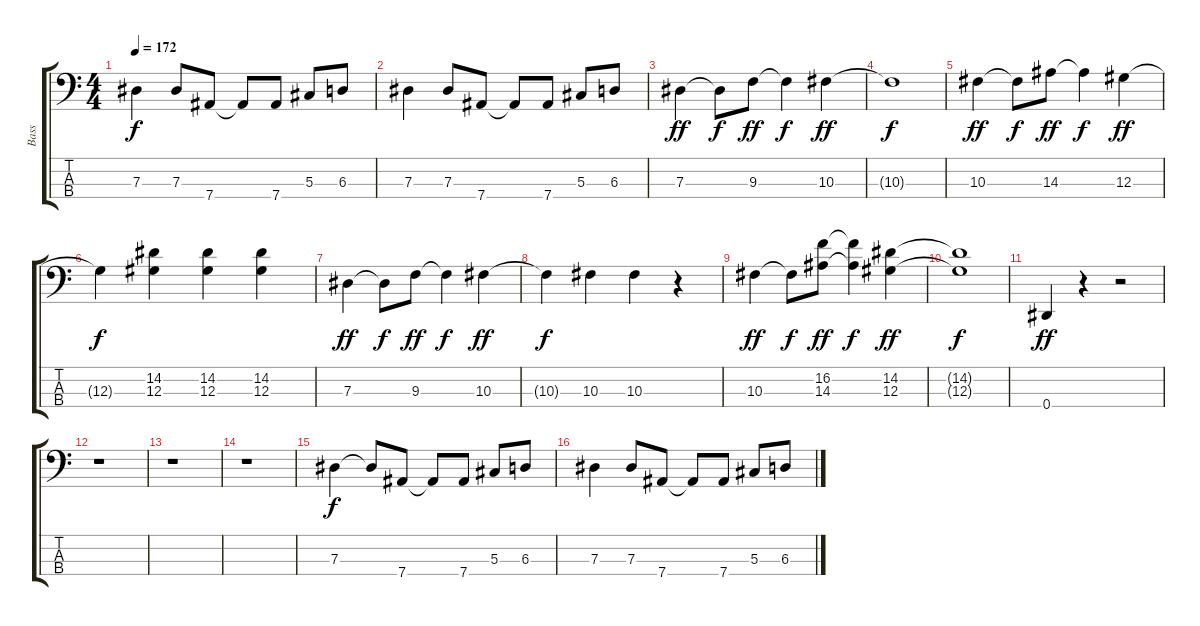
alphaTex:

\track ("Bass" "Bass") {instrument electricbassfinger}
\staff {score tabs}
\tuning (Gb2 Db2 Ab1 Eb1) {hide}
\ts (4 4)
\tempo 172
\clef f4
\ks c
7.3.4{dy f} 7.3.8 7.4.8 7.4{t}.8 7.4.8 5.3.8 6.3.8 |
7.3.4 7.3.8 7.4.8 7.4{t}.8 7.4.8 5.3.8 6.3.8 |
7.3.4{dy ff} 7.3{t}.8{dy f} 9.3.8{dy ff} 9.3{t}.4{dy f} 10.3.4{dy ff} |
10.3{t}.1{dy f} |
10.3.4{dy ff} 10.3{t}.8{dy f} 14.3.8{dy ff} 14.3{t}.4{dy f} 12.3.4{dy ff} |
12.3{t}.4{dy f} (14.2 12.3).4 (14.2 12.3).4 (14.2 12.3).4 |
7.3.4{dy ff} 7.3{t}.8{dy f} 9.3.8{dy ff} 9.3{t}.4{dy f} 10.3.4{dy ff} |
10.3{t}.4{dy f} 10.3.4 10.3.4 r.4 |
10.3.4{dy ff} 10.3{t}.8{dy f} (16.2 14.3).8{dy ff} (16.2{t} 14.3{t}).4{dy f} (14.2 12.3).4{dy ff} |
(14.2{t} 12.3{t}).1{dy f} |
0.4.4{dy ff} r.4 r.2 |
r.1 |
r.1 |
r.1 |
7.3.4{dy f} 7.3{t}.8 7.4.8 7.4{t}.8 7.4.8 5.3.8 6.3.8 |
7.3.4 7.3.8 7.4.8 7.4{t}.8 7.4.8 5.3.8 6.3.8
